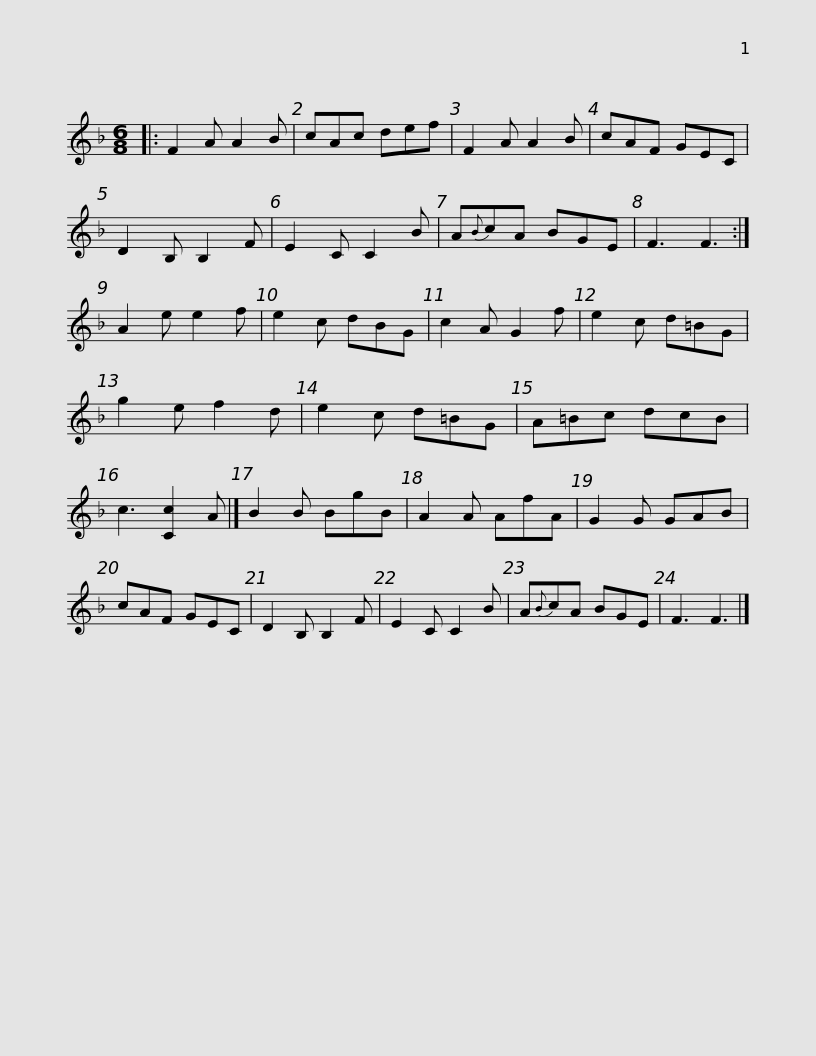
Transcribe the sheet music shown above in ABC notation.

X:1
L:1/8
M:6/8
I:linebreak $
K:F
V:1 treble
V:1
|: F2 A A2 B | cAc def | F2 A A2 B | cAF GEC | D2 B, B,2 F | %5
 E2 C C2 B | A{B}cA BGE | F3 F3 :|$ A2 e e2 f | e2 c dBG | %10
 c2 A G2 f | e2 c d=BG | g2 e f2 d | e2 c d=BG | A=Bc dcB | %15
 c3 [Cc]2 A |] B2 B BgB |$ A2 A AfA | G2 G GAB | cAF GEC | %20
 D2 B, B,2 F | E2 C C2 B | A{B}cA BGE | F3 F3 |] %24
